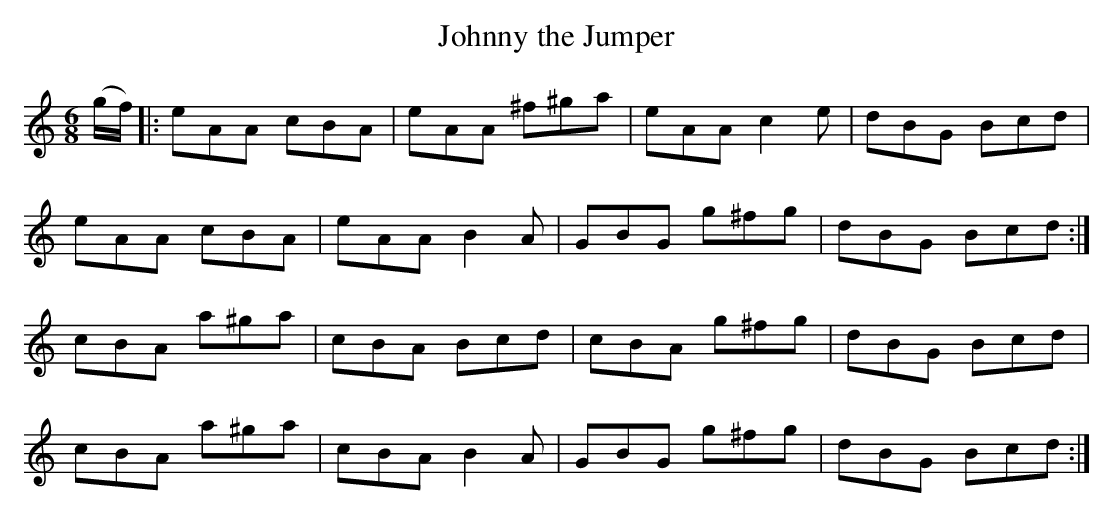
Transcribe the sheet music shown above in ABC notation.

X:1
T: Johnny the Jumper
M: 6/8
L: 1/8
K: C
(g/f/)|:eAA cBA|eAA ^f^ga|eAA c2e|dBG Bcd|
eAA cBA|eAA B2A|GBG g^fg|dBG Bcd:|
cBA a^ga|cBA Bcd|cBA g^fg|dBG Bcd|
cBA a^ga|cBA B2A|GBG g^fg|dBG Bcd:|
